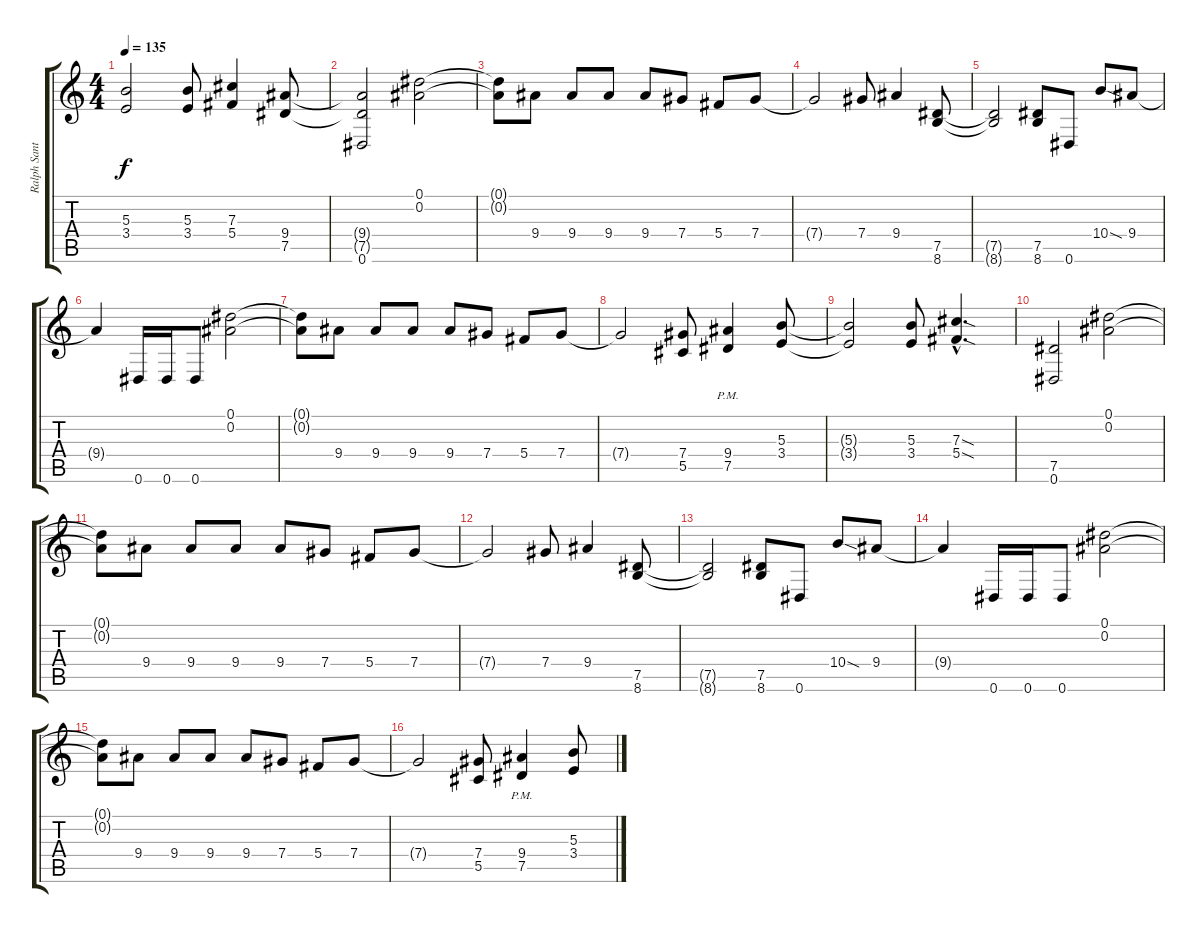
\track ("Ralph Santolla" "Ralph Sant") {instrument distortionguitar}
\staff {score tabs}
\tuning (Eb4 Bb3 Gb3 Db3 Ab2 Eb2) {hide}
\ts (4 4)
\tempo 135
\clef g2
\ks c
(5.3{t} 3.4{t}).2{dy f} (5.3 3.4).8 (7.3 5.4).4 (9.4 7.5).8 |
(9.4{t} 7.5{t} 0.6).2 (0.1 0.2).2 |
(0.1{t} 0.2{t}).8 9.4.8 9.4.8 9.4.8 9.4.8 7.4.8 5.4.8 7.4.8 |
7.4{t}.2 7.4.8 9.4.4 (7.5 8.6).8 |
(7.5{t} 8.6{t}).2 (7.5 8.6).8 0.6.8 10.4{sod}.8 9.4.8 |
9.4{t}.4 0.6.16 0.6.16 0.6.8 (0.1 0.2).2 |
(0.1{t} 0.2{t}).8 9.4.8 9.4.8 9.4.8 9.4.8 7.4.8 5.4.8 7.4.8 |
7.4{t}.2 (7.4 5.5).8 (9.4 7.5{pm}).4 (5.3 3.4).8 |
(5.3{t} 3.4{t}).2 (5.3 3.4).8 (7.3{sod hac} 5.4{sod hac}).4{d} |
(7.5 0.6).2 (0.1 0.2).2 |
(0.1{t} 0.2{t}).8 9.4.8 9.4.8 9.4.8 9.4.8 7.4.8 5.4.8 7.4.8 |
7.4{t}.2 7.4.8 9.4.4 (7.5 8.6).8 |
(7.5{t} 8.6{t}).2 (7.5 8.6).8 0.6.8 10.4{sod}.8 9.4.8 |
9.4{t}.4 0.6.16 0.6.16 0.6.8 (0.1 0.2).2 |
(0.1{t} 0.2{t}).8 9.4.8 9.4.8 9.4.8 9.4.8 7.4.8 5.4.8 7.4.8 |
7.4{t}.2 (7.4 5.5).8 (9.4 7.5{pm}).4 (5.3 3.4).8
